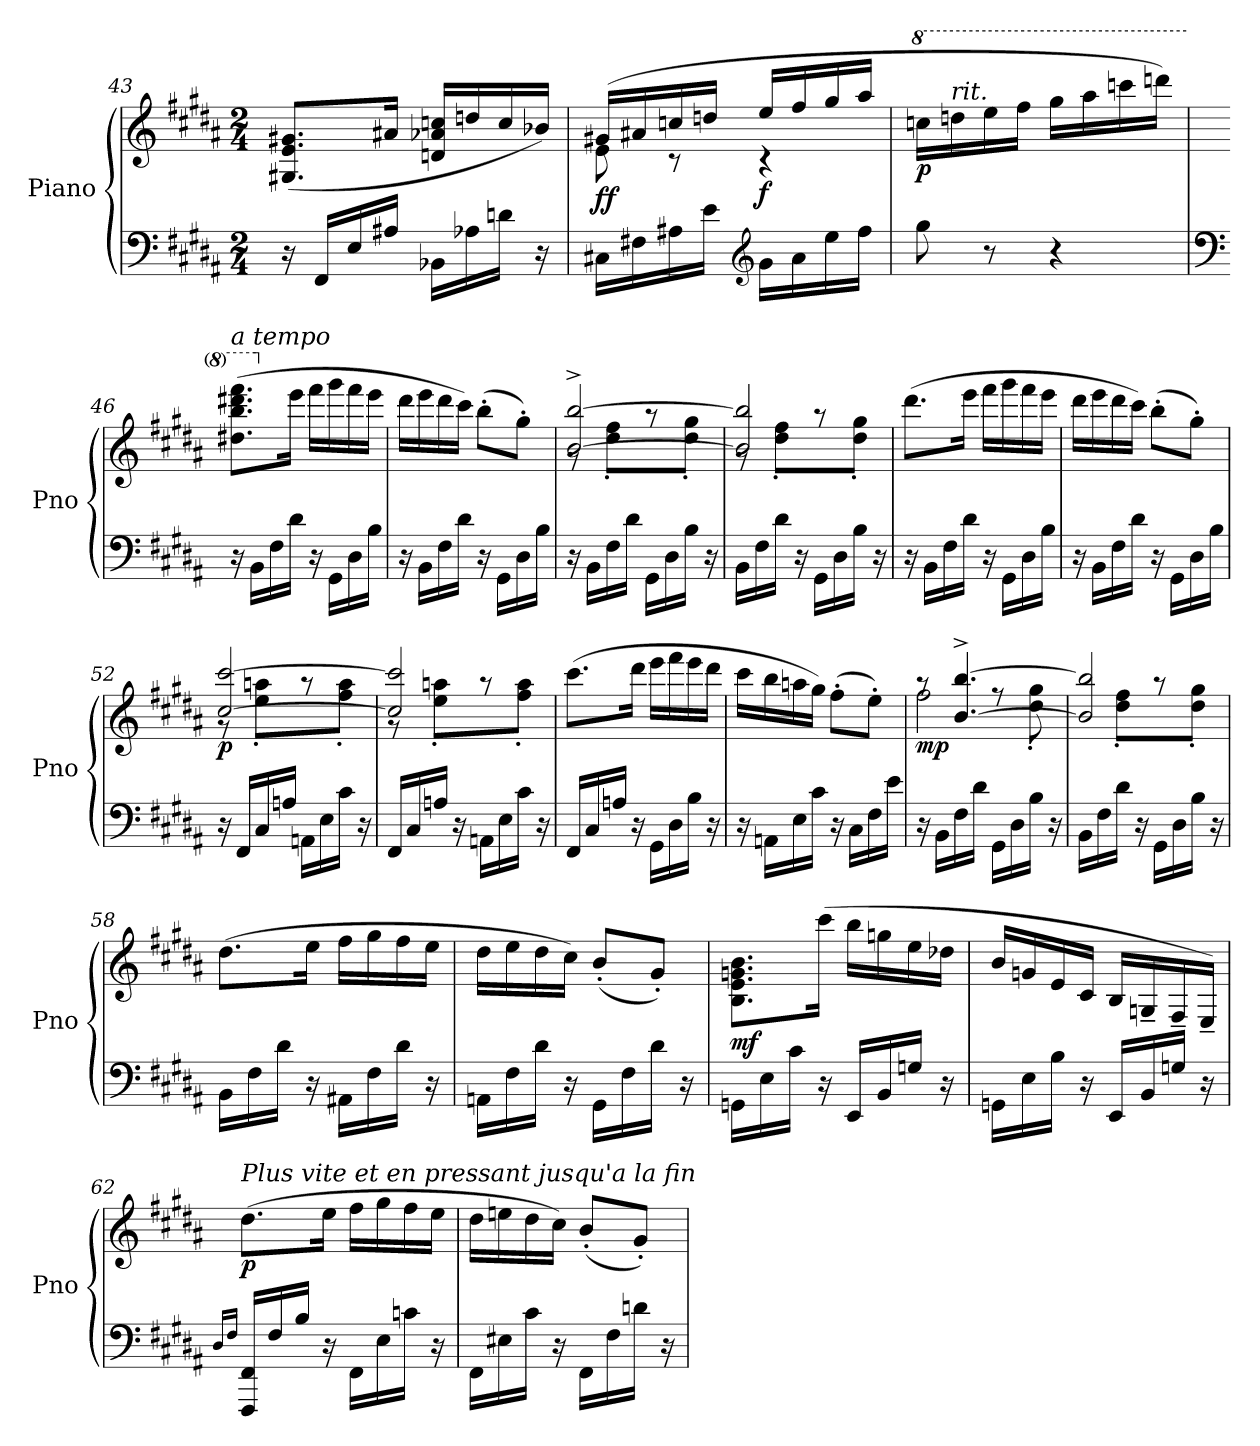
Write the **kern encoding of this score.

**kern	**kern	**dynam
*part1	*part1	*part1
*staff2	*staff1	*staff1/2
*I"Piano	*	*
*I'Pno	*	*
*clefF4	*clefG2	*
*k[f#c#g#d#a#]	*k[f#c#g#d#a#]	*
*M2/4	*M2/4	*
=43	=43	=43
16r	(>8.G#X/ 8.e/ 8.g#X/L	.
16FF#/LL	.	.
16E/	.	.
16A#X/JJ	16a#X/Jk	.
*	*MM114	*
16BB-X\LL	16dn/ 16a-X/ 16ccn/LL	.
16A-X\	16ddn/	.
16dn\JJ	16cc/	.
16r	16b-X/JJ)	.
!!LO:LB:g=z
=44	=44	=44
*	*^	*
!	!	!	!LO:DY:b
16C#X\LL	(16g#X/LL	8e\	ff
16F#X\	16a#X/	.	.
16A#X\	16ccn/	8r	.
16e\JJ	16ddn/JJ	.	.
*clefG2	*	*	*
*	*MM116	*	*
!	!	!	!LO:DY:b
16g#\LL	16ee/LL	4r	f
16a#\	16ff#/	.	.
16ee\	16gg#/	.	.
16ff#\JJ	16aa#/JJ	.	.
*	*v	*v	*
=45	=45	=45
*	*8va	*
*	*MM118	*
!	!	!LO:DY:b
8gg#\	16cccn\LL	p
!	!LO:TX:a:i:t=rit.	!
.	16dddn\	.
*	*MM112	*
8r	16eee\	.
.	16fff#\JJ	.
*	*MM110	*
4r	16ggg#\LL	.
.	16aaa#\	.
*	*MM104	*
.	16ccccn\	.
.	16ddddn\JJ)	.
=46	=46	=46
*clefF4	*	*
*	*MM108	*
!	!LO:TX:a:i:t=a tempo	!
!	!	!LO:DY:b
16r	(8.ddd#X\ 8.bbb\ 8.dddd#X\ 8.ffff#\L	other-dynamics
16BB\LL	.	.
16F#\	.	.
*	*X8va	*
16d#\JJ	16eee\Jk	.
16r	16fff#\LL	.
16GG#\LL	16ggg#\	.
16D#\	16fff#\	.
16B\JJ	16eee\JJ	.
=47	=47	=47
16r	16ddd#\LL	.
16BB\LL	16eee\	.
16F#\	16ddd#\	.
16d#\JJ	16ccc#\JJ)	.
16r	(8bb'\L	.
16GG#\LL	.	.
16D#\	8gg#'\J)	.
16B\JJ	.	.
!!LO:LB:g=z
=48	=48	=48
*	*^	*
16r	[2b/^ [2bb/^	8rg	.
16BB\LL	.	.	.
16F#\	.	8dd#\' 8ff#\'L	.
16d#\JJ	.	.	.
16GG#\LL	.	8raa	.
16D#\	.	.	.
16B\JJ	.	8dd#\' 8gg#\'J	.
16r	.	.	.
=49	=49	=49	=49
16BB\LL	2b/] 2bb/]	8rg	.
16F#\	.	.	.
16d#\JJ	.	8dd#\' 8ff#\'L	.
16r	.	.	.
16GG#\LL	.	8raa	.
16D#\	.	.	.
16B\JJ	.	8dd#\' 8gg#\'J	.
16r	.	.	.
*	*v	*v	*
=50	=50	=50
16r	(8.ddd#\L	.
16BB\LL	.	.
16F#\	.	.
16d#\JJ	16eee\Jk	.
16r	16fff#\LL	.
16GG#\LL	16ggg#\	.
16D#\	16fff#\	.
16B\JJ	16eee\JJ	.
=51	=51	=51
16r	16ddd#\LL	.
16BB\LL	16eee\	.
16F#\	16ddd#\	.
16d#\JJ	16ccc#\JJ)	.
16r	(8bb'\L	.
16GG#\LL	.	.
16D#\	8gg#'\J)	.
16B\JJ	.	.
!!LO:LB:g=z
=52	=52	=52
*	*^	*
!	!	!	!LO:DY:b
16r	[2cc#/ [2ccc#/	8rg	p
16FF#/LL	.	.	.
16C#/	.	8ee\' 8aan\'L	.
16An/JJ	.	.	.
16AAn\LL	.	8raa	.
16E\	.	.	.
16c#\JJ	.	8ff#\' 8aa\'J	.
16r	.	.	.
=53	=53	=53	=53
16FF#/LL	2cc#/] 2ccc#/]	8rg	.
16C#/	.	.	.
16An/JJ	.	8ee\' 8aan\'L	.
16r	.	.	.
16AAn\LL	.	8raa	.
16E\	.	.	.
16c#\JJ	.	8ff#\' 8aa\'J	.
16r	.	.	.
*	*v	*v	*
=54	=54	=54
16FF#/LL	(8.ccc#\L	.
16C#/	.	.
16An/JJ	.	.
16r	16ddd#\Jk	.
16GG#\LL	16eee\LL	.
16D#\	16fff#\	.
16B\JJ	16eee\	.
16r	16ddd#\JJ	.
=55	=55	=55
16r	16ccc#\LL	.
16AAn\LL	16bb\	.
16E\	16aan\	.
16c#\JJ	16gg#\JJ)	.
16r	(8ff#'\L	.
16C#\LL	.	.
16F#\	8ee'\J)	.
16e\JJ	.	.
!!LO:LB:g=z
=56	=56	=56
*	*^	*
*	*	*^	*
!	!	!	!	!LO:DY:b
16r	8raa	4ryy	2ff#\	mp
16BB\LL	.	.	.	.
16F#\	[4.b/^ [4.bb/^	.	.	.
16d#\JJ	.	.	.	.
16GG#\LL	.	8rff	.	.
16D#\	.	.	.	.
16B\JJ	.	8dd#\' 8gg#\'	.	.
16r	.	.	.	.
*	*	*v	*v	*
=57	=57	=57	=57
16BB\LL	2b/] 2bb/]	8ryy	.
16F#\	.	.	.
16d#\JJ	.	8dd#\' 8ff#\'L	.
16r	.	.	.
16GG#\LL	.	8raa	.
16D#\	.	.	.
16B\JJ	.	8dd#\' 8gg#\'J	.
16r	.	.	.
*	*v	*v	*
=58	=58	=58
16BB\LL	(8.dd#\L	.
16F#\	.	.
16d#\JJ	.	.
16r	16ee\Jk	.
16AA#X\LL	16ff#\LL	.
16F#\	16gg#\	.
16d#\JJ	16ff#\	.
16r	16ee\JJ	.
=59	=59	=59
16AAn\LL	16dd#\LL	.
16F#\	16ee\	.
16d#\JJ	16dd#\	.
16r	16cc#\JJ)	.
16GG#\LL	(8b'/L	.
16F#\	.	.
16d#\JJ	8g#'/J)	.
16r	.	.
!!LO:PB:g=z
=60	=60	=60
!	!	!LO:DY:b
16GGn\LL	8.B\ 8.e\ 8.gn\ 8.b\L	mf
16E\	.	.
16c#\JJ	.	.
16r	(16ccc#\Jk	.
16EE/LL	16bb\LL	.
16BB/	16ggn\	.
16Gn/JJ	16ee\	.
16r	16dd-X\JJ	.
=61	=61	=61
16GGn\LL	16b/LL	.
16E\	16gn/	.
16B\JJ	16e/	.
16r	16c#/JJ	.
16EE/LL	16B/LL	.
16BB/	16Gn~/	.
16Gn/JJ	16F#~/	.
16r	16E~/JJ)	.
=62	=62	=62
*	*MM110	*
(16qD#/LL	.	.
16qF#/JJ	.	.
*^	*	*
!	!	!LO:TX:a:i:t=Plus vite et en pressant jusqu'a la fin	!
!	!	!	!LO:DY:b
2ryy	16FFF#/ 16FF#/LL	(8.dd#\L)	p
.	16F#/	.	.
.	16B/JJ	.	.
.	16r	16ee\Jk	.
.	16FF#\LL	16ff#\LL	.
.	16E\	16gg#\	.
.	16cn\JJ	16ff#\	.
.	16r	16ee\JJ	.
*v	*v	*	*
=63	=63	=63
16FF#\LL	16dd#\LL	.
16E#X\	16een\	.
16c#\JJ	16dd#\	.
16r	16cc#\JJ)	.
16FF#\LL	(8b'/L	.
16F#\	.	.
16dn\JJ	8g#'/J)	.
16r	.	.
=	=	=
*-	*-	*-
